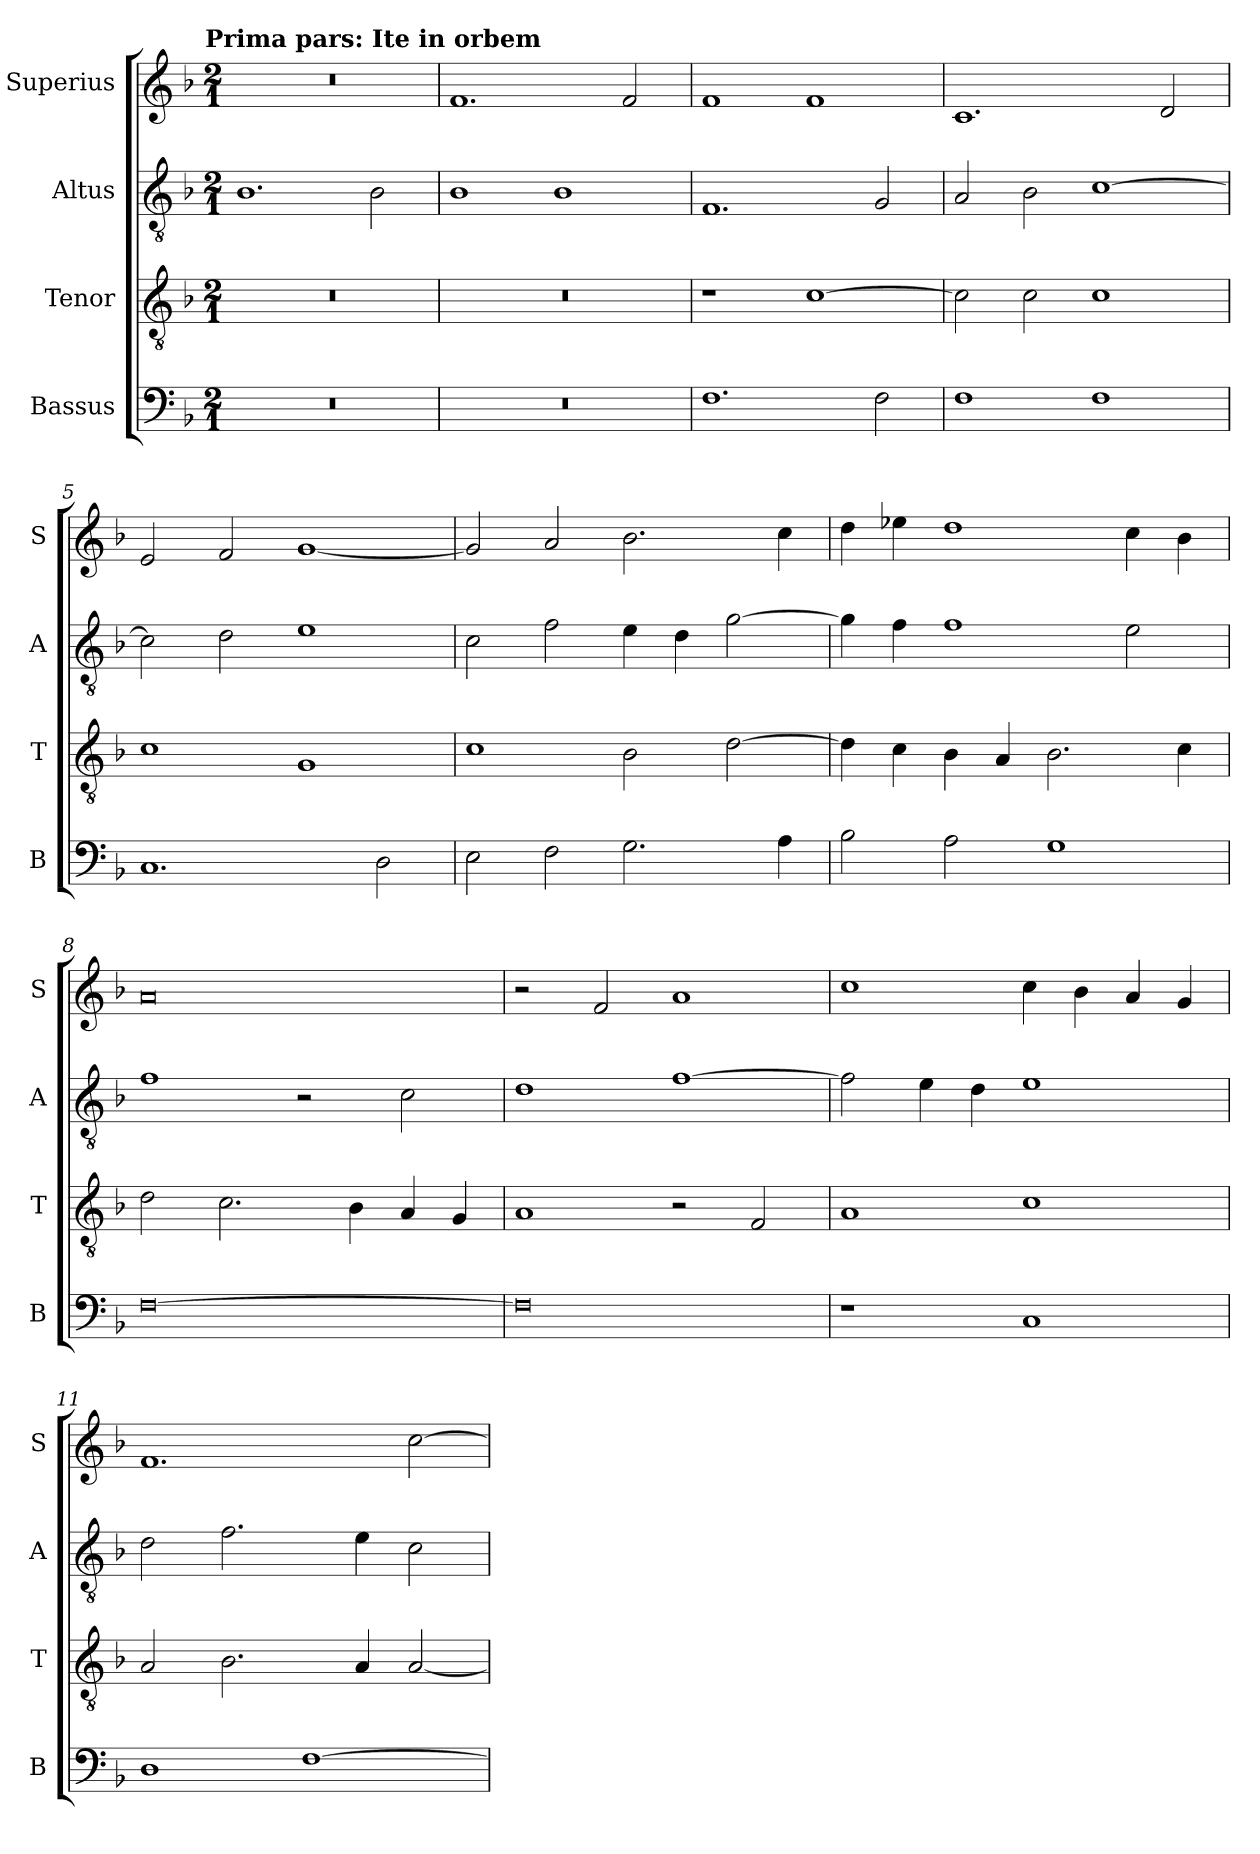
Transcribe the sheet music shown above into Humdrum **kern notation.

**kern	**kern	**kern	**kern
*part4	*part3	*part2	*part1
*staff4	*staff3	*staff2	*staff1
*I"Bassus	*I"Tenor	*I"Altus	*I"Superius
*I'B	*I'T	*I'A	*I'S
*clefF4	*clefGv2	*clefGv2	*clefG2
*k[b-]	*k[b-]	*k[b-]	*k[b-]
*F:	*F:	*F:	*F:
!!LO:TX:omd:t=Prima pars&colon; Ite in orbem
*M2/1	*M2/1	*M2/1	*M2/1
=1	=1	=1	=1
0r	0r	1.B-	0r
.	.	2B-	.
=2	=2	=2	=2
0r	0r	1B-	1.f
.	.	1B-	.
.	.	.	2f
=3	=3	=3	=3
1.F	1r	1.F	1f
.	[1c	.	1f
2F	.	2G	.
=4	=4	=4	=4
1F	2c]	2A	1.c
.	2c	2B-	.
1F	1c	[1c	.
.	.	.	2d
=5	=5	=5	=5
1.C	1c	2c]	2e
.	.	2d	2f
.	1G	1e	[1g
2D	.	.	.
=6	=6	=6	=6
2E	1c	2c	2g]
2F	.	2f	2a
2.G	2B-	4e	2.b-
.	.	4d	.
.	[2d	[2g	.
4A	.	.	4cc
=7	=7	=7	=7
2B-	4d]	4g]	4dd
.	4c	4f	4ee-X
2A	4B-	1f	1dd
.	4A	.	.
1G	2.B-	.	.
.	.	2e	4cc
.	4c	.	4b-
=8	=8	=8	=8
[0F	2d	1f	0a
.	2.c	.	.
.	.	2r	.
.	4B-	.	.
.	4A	2c	.
.	4G	.	.
=9	=9	=9	=9
0F]	1A	1d	2r
.	.	.	2f
.	2r	[1f	1a
.	2F	.	.
=10	=10	=10	=10
1r	1A	2f]	1cc
.	.	4e	.
.	.	4d	.
1C	1c	1e	4cc
.	.	.	4b-
.	.	.	4a
.	.	.	4g
=11	=11	=11	=11
1D	2A	2d	1.f
.	2.B-	2.f	.
[1F	.	.	.
.	4A	4e	.
.	[2A	2c	[2cc
=	=	=	=
*-	*-	*-	*-
